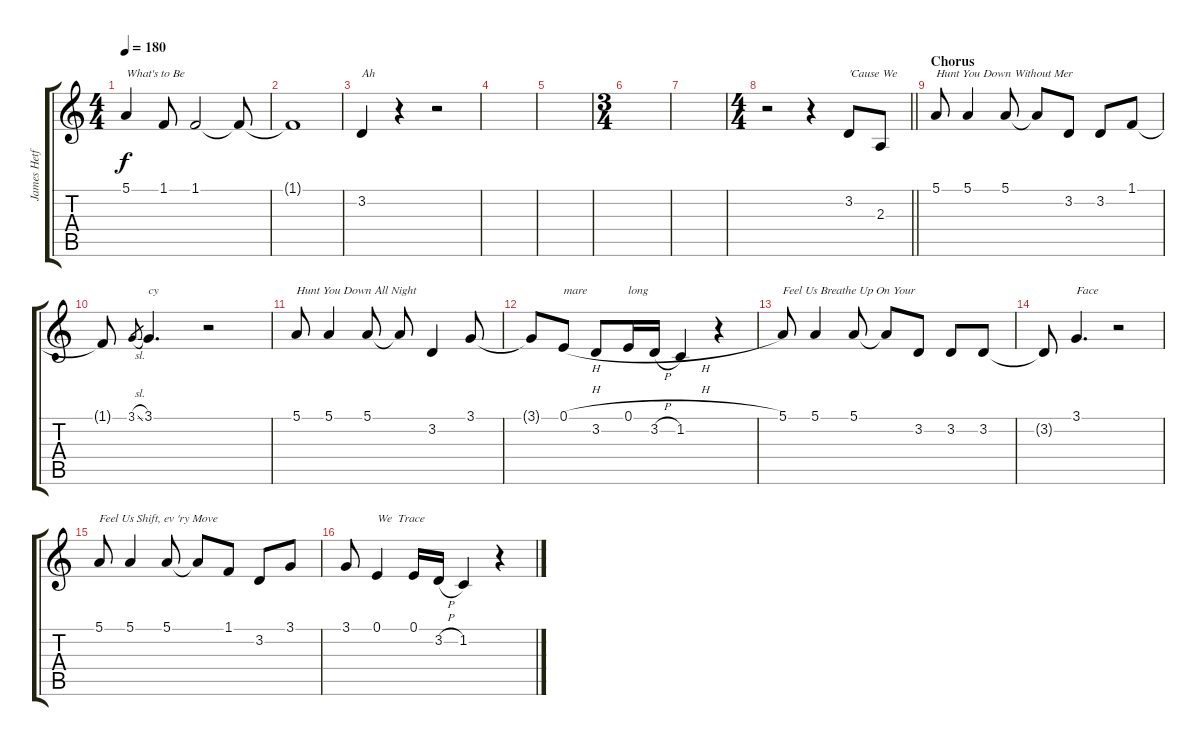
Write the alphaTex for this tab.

\track ("James Hetfield Vocal" "James Hetf") {instrument violin}
\staff {score tabs}
\tuning (E4 B3 G3 D3 A2 D2) {hide}
\ts (4 4)
\tempo 180
\clef g2
\ks c
5.1.4{txt "What's to Be" dy f} 1.1.8 1.1.2 1.1{t}.8 |
1.1{t}.1 |
3.2.4{txt "Ah"} r.4 r.2 |
|
|
\ts (3 4)
|
|
\ts (4 4)
\barLineRight lightlight
r.2 r.4 3.2.8{txt "'Cause We"} 2.3.8 |
\section ("" "Chorus")
5.1.8{txt "Hunt You Down Without Mer"} 5.1.4 5.1.8 5.1{t}.8 3.2.8 3.2.8 1.1.8 |
1.1{t}.8 3.1{sl}.8{gr} 3.1.4{d txt "cy"} r.2 |
5.1.8{txt "Hunt You Down All Night"} 5.1.4 5.1.8 5.1{t}.8 3.2.4 3.1.8 |
3.1{t}.8 0.1{h}.8{txt "mare"} 3.2.8 0.1{h}.16{txt "long"} 3.2{h}.16 1.2.4 r.4 |
5.1.8{txt "Feel Us Breathe Up On Your"} 5.1.4 5.1.8 5.1{t}.8 3.2.8 3.2.8 3.2.8 |
3.2{t}.8 3.1.4{d txt "Face"} r.2 |
5.1.8{txt "Feel Us Shift, ev 'ry Move"} 5.1.4 5.1.8 5.1{t}.8 1.1.8 3.2.8 3.1.8 |
3.1.8 0.1.4{txt "We  Trace"} 0.1{h}.16 3.2{h}.16 1.2.4 r.4
